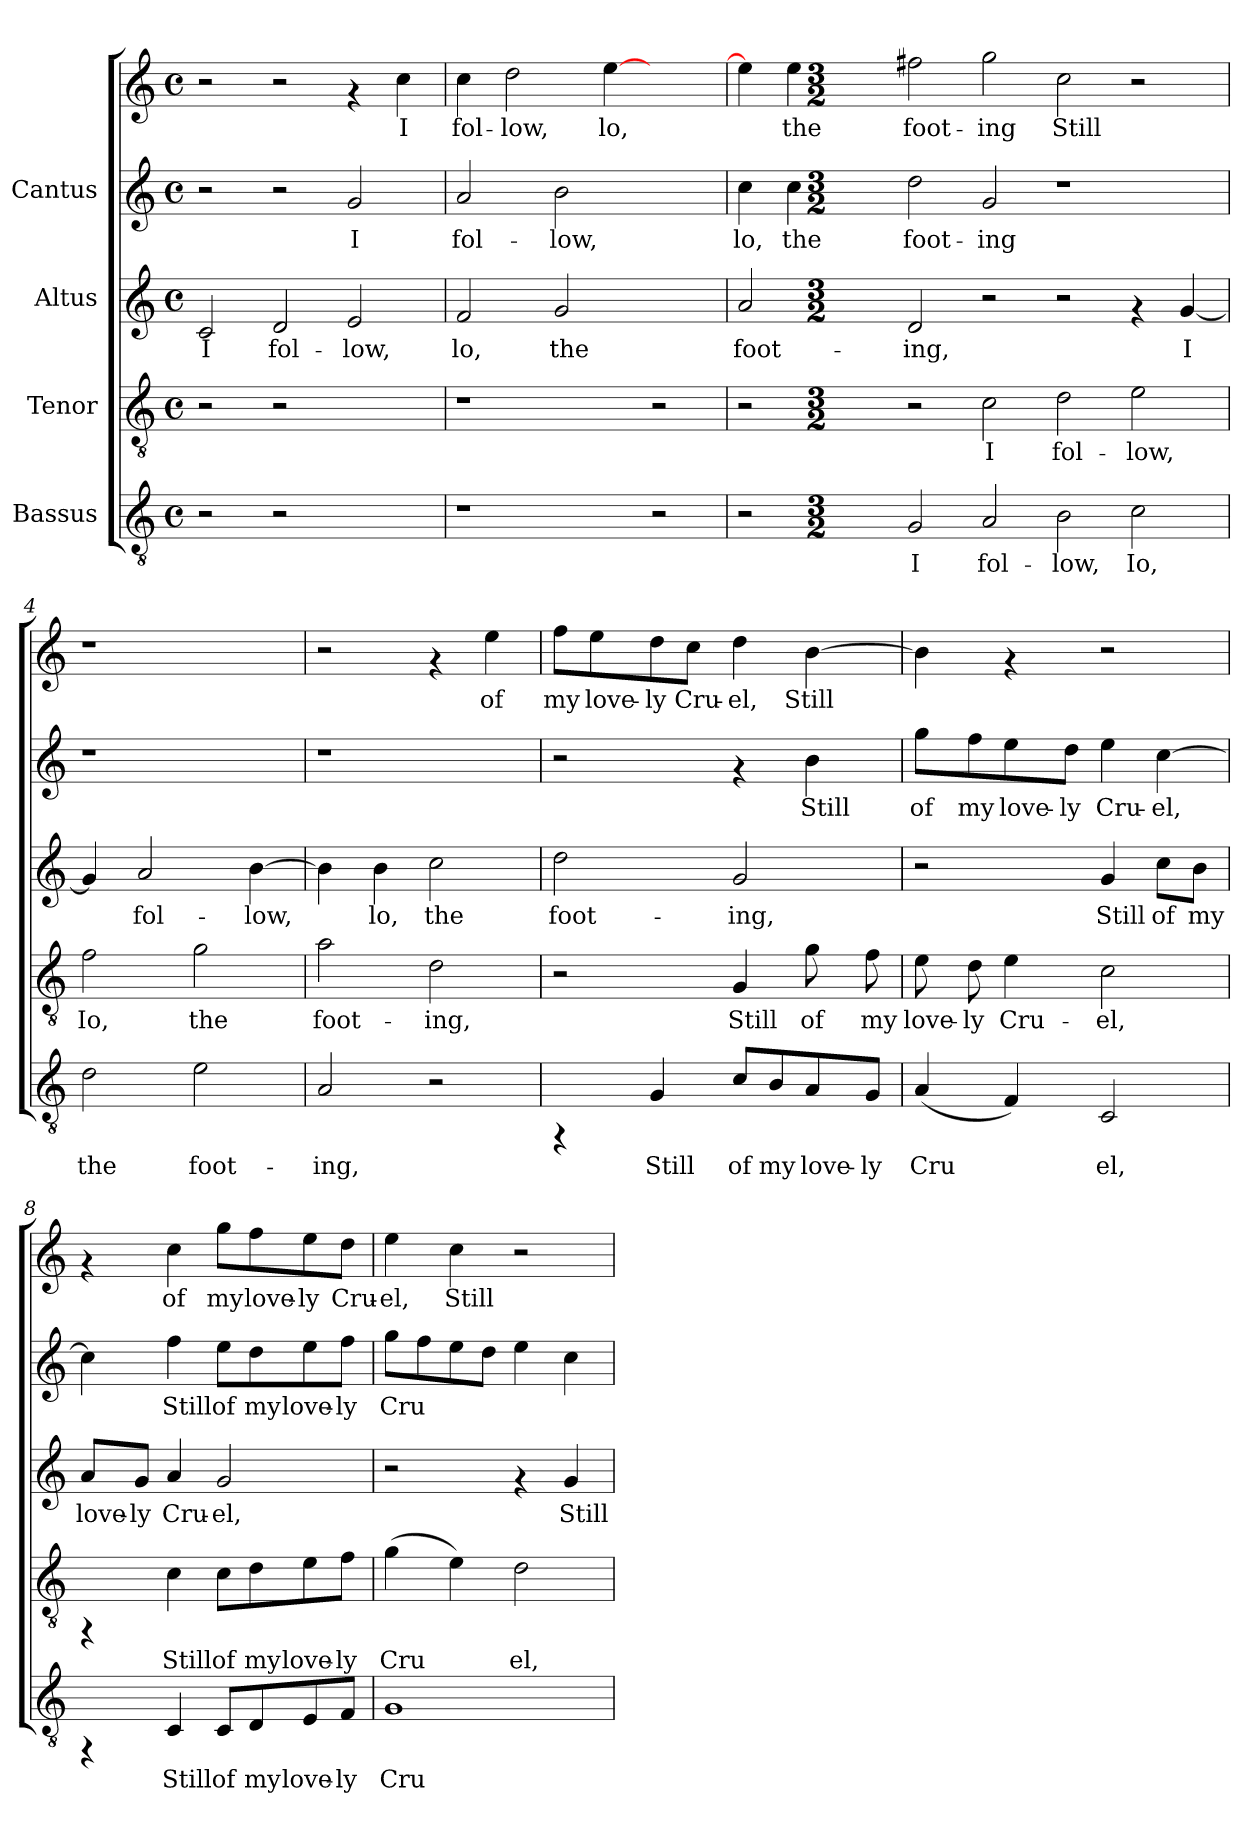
**kern	**text	**kern	**text	**kern	**text	**kern	**text	**kern	**text
*part4	*part4	*part3	*part3	*part2	*part2	*part1	*part1	*part1	*part1
*staff5	*staff5	*staff4	*staff4	*staff3	*staff3	*staff2	*staff2	*staff1	*staff1
*I"Bassus	*	*I"Tenor	*	*I"Altus	*	*I"Cantus	*	*	*
!!LO:PB:g=z
*stria5	*	*stria5	*	*stria5	*	*stria5	*	*stria5	*
*clefGv2	*	*clefGv2	*	*clefG2	*	*clefG2	*	*clefG2	*
*M4/4	*	*M4/4	*	*M4/4	*	*M4/4	*	*M4/4	*
*met(c)	*	*met(c)	*	*met(c)	*	*met(c)	*	*met(c)	*
*MM156	*	*MM156	*	*MM156	*	*MM156	*	*MM156	*
=1	=1	=1	=1	=1	=1	=1	=1	=1	=1
!	!	!	!	!	!LO:LY:b:cj	!	!	!	!
2r	.	2r	.	2c/	I	2r	.	2r	.
!	!	!	!	!	!LO:LY:b:cj	!	!	!	!
2r	.	2r	.	2d/	fol-	2r	.	2r	.
!	!	!	!	!	!LO:LY:b:cj	!	!LO:LY:b:cj	!	!
2ryy	.	2ryy	.	2e/	-low,	2g/	I	4rf	.
!	!	!	!	!	!	!	!	!	!LO:LY:b:cj
.	.	.	.	.	.	.	.	4cc\	I
=2	=2	=2	=2	=2	=2	=2	=2	=2	=2
!	!	!	!	!	!LO:LY:b:cj	!	!LO:LY:b:cj	!	!LO:LY:b:cj
1r	.	1r	.	2f/	lo,	2a/	fol-	4cc\	fol-
!	!	!	!	!	!	!	!	!	!LO:LY:b:cj
.	.	.	.	.	.	.	.	2dd\	-low,
!	!	!	!	!	!LO:LY:b:cj	!	!LO:LY:b:cj	!	!
.	.	.	.	2g/	the	2b\	-low,	.	.
!	!	!	!	!	!	!	!	!	!LO:LY:b:cj
.	.	.	.	.	.	.	.	[>4ee\	lo,
2r	.	2r	.	2ryy	.	2ryy	.	2ryy	.
=3	=3	=3	=3	=3	=3	=3	=3	=3	=3
!	!	!	!	!	!LO:LY:b:cj	!	!LO:LY:b:cj	!	!LO:LY:b:cj
2r	.	2r	.	2a/	foot-	4cc\	lo,	4ee\]	.
!	!	!	!	!	!	!	!LO:LY:b:cj	!	!LO:LY:b:cj
.	.	.	.	.	.	4cc\	the	4ee\	the
*M3/2	*	*M3/2	*	*M3/2	*	*M3/2	*	*M3/2	*
!	!LO:LY:b:cj	!	!	!	!LO:LY:b:cj	!	!LO:LY:b:cj	!	!LO:LY:b:cj
2G/	I	2r	.	2d/	-ing,	2dd\	foot-	2ff#X\	foot-
!	!LO:LY:b:cj	!	!LO:LY:b:cj	!	!	!	!LO:LY:b:cj	!	!LO:LY:b:cj
2A/	fol-	2c\	I	2r	.	2g/	-ing	2gg\	-ing
!	!LO:LY:b:cj	!	!LO:LY:b:cj	!	!	!	!	!	!LO:LY:b:cj
2B\	-low,	2d\	fol-	2r	.	1r	.	2cc\	Still
!	!LO:LY:b:cj	!	!LO:LY:b:cj	!	!	!	!	!	!
2c\	Io,	2e\	-low,	4rf	.	.	.	2r	.
!	!	!	!	!	!LO:LY:b:cj	!	!	!	!
.	.	.	.	[<4g/	I	.	.	.	.
=4	=4	=4	=4	=4	=4	=4	=4	=4	=4
!	!LO:LY:b:cj	!	!LO:LY:b:cj	!	!LO:LY:b:cj	!	!	!	!
2d\	the	2f\	Io,	4g/]	.	1r	.	1r	.
!	!	!	!	!	!LO:LY:b:cj	!	!	!	!
.	.	.	.	2a/	fol-	.	.	.	.
!	!LO:LY:b:cj	!	!LO:LY:b:cj	!	!	!	!	!	!
2e\	foot-	2g\	the	.	.	.	.	.	.
!	!	!	!	!	!LO:LY:b:cj	!	!	!	!
.	.	.	.	[>4b\	-low,	.	.	.	.
!!LO:LB:g=z
=5	=5	=5	=5	=5	=5	=5	=5	=5	=5
!	!LO:LY:b:cj	!	!LO:LY:b:cj	!	!LO:LY:b:cj	!	!	!	!
2A/	-ing,	2a\	foot-	4b\]	.	1r	.	2r	.
!	!	!	!	!	!LO:LY:b:cj	!	!	!	!
.	.	.	.	4b\	lo,	.	.	.	.
!	!	!	!LO:LY:b:cj	!	!LO:LY:b:cj	!	!	!	!
2r	.	2d\	-ing,	2cc\	the	.	.	4rf	.
!	!	!	!	!	!	!	!	!	!LO:LY:b:cj
.	.	.	.	.	.	.	.	4ee\	of
=6	=6	=6	=6	=6	=6	=6	=6	=6	=6
!	!	!	!	!	!LO:LY:b:cj	!	!	!	!LO:LY:b:cj
4rFF	.	2r	.	2dd\	foot-	2r	.	8ff\L	my
!	!	!	!	!	!	!	!	!	!LO:LY:b:cj
.	.	.	.	.	.	.	.	8ee\	love-
!	!LO:LY:b:cj	!	!	!	!	!	!	!	!LO:LY:b:cj
4G/	Still	.	.	.	.	.	.	8dd\	-ly
!	!	!	!	!	!	!	!	!	!LO:LY:b:cj
.	.	.	.	.	.	.	.	8cc\J	Cru-
!	!LO:LY:b:cj	!	!LO:LY:b:cj	!	!LO:LY:b:cj	!	!	!	!LO:LY:b:cj
8c/L	of	4G/	Still	2g/	-ing,	4rf	.	4dd\	-el,
!	!LO:LY:b:cj	!	!	!	!	!	!	!	!
8B/	my	.	.	.	.	.	.	.	.
!	!LO:LY:b:cj	!	!LO:LY:b:cj	!	!	!	!LO:LY:b:cj	!	!LO:LY:b:cj
8A/	love-	8g\	of	.	.	4b\	Still	[>4b\	Still
!	!LO:LY:b:cj	!	!LO:LY:b:cj	!	!	!	!	!	!
8G/J	-ly	8f\	my	.	.	.	.	.	.
=7	=7	=7	=7	=7	=7	=7	=7	=7	=7
!	!LO:LY:b:cj	!	!LO:LY:b:cj	!	!	!	!LO:LY:b:cj	!	!
(<4A/	Cru-	8e\	love-	2r	.	8gg\L	of	4b\]	.
!	!	!	!LO:LY:b:cj	!	!	!	!LO:LY:b:cj	!	!
.	.	8d\	-ly	.	.	8ff\	my	.	.
!	!LO:LY:b:cj	!	!LO:LY:b:cj	!	!	!	!LO:LY:b:cj	!	!
4F/)	-	4e\	Cru-	.	.	8ee\	love-	4rf	.
!	!	!	!	!	!	!	!LO:LY:b:cj	!	!
.	.	.	.	.	.	8dd\J	-ly	.	.
!	!LO:LY:b:cj	!	!LO:LY:b:cj	!	!LO:LY:b:cj	!	!LO:LY:b:cj	!	!
2C/	el,	2c\	-el,	4g/	Still	4ee\	Cru-	2r	.
!	!	!	!	!	!LO:LY:b:cj	!	!LO:LY:b:cj	!	!
.	.	.	.	8cc\L	of	[>4cc\	-el,	.	.
!	!	!	!	!	!LO:LY:b:cj	!	!	!	!
.	.	.	.	8b\J	my	.	.	.	.
=8	=8	=8	=8	=8	=8	=8	=8	=8	=8
!	!	!	!	!	!LO:LY:b:cj	!	!LO:LY:b:cj	!	!
4rFF	.	4rFF	.	8a/L	love-	4cc\]	-	4rf	.
!	!	!	!	!	!LO:LY:b:cj	!	!	!	!
.	.	.	.	8g/J	-ly	.	.	.	.
!	!LO:LY:b:cj	!	!LO:LY:b:cj	!	!LO:LY:b:cj	!	!LO:LY:b:cj	!	!LO:LY:b:cj
4C/	Still	4c\	Still	4a/	Cru-	4ff\	Still	4cc\	of
!	!LO:LY:b:cj	!	!LO:LY:b:cj	!	!LO:LY:b:cj	!	!LO:LY:b:cj	!	!LO:LY:b:cj
8C/L	of	8c\L	of	2g/	-el,	8ee\L	of	8gg\L	my
!	!LO:LY:b:cj	!	!LO:LY:b:cj	!	!	!	!LO:LY:b:cj	!	!LO:LY:b:cj
8D/	my	8d\	my	.	.	8dd\	my	8ff\	love-
!	!LO:LY:b:cj	!	!LO:LY:b:cj	!	!	!	!LO:LY:b:cj	!	!LO:LY:b:cj
8E/	love-	8e\	love-	.	.	8ee\	love-	8ee\	-ly
!	!LO:LY:b:cj	!	!LO:LY:b:cj	!	!	!	!LO:LY:b:cj	!	!LO:LY:b:cj
8F/J	-ly	8f\J	-ly	.	.	8ff\J	-ly	8dd\J	Cru-
!!LO:PB:g=z
=9	=9	=9	=9	=9	=9	=9	=9	=9	=9
!	!LO:LY:b:cj	!	!LO:LY:b:cj	!	!	!	!LO:LY:b:cj	!	!LO:LY:b:cj
1G	Cru-	(>4g\	Cru-	2r	.	8gg\L	Cru-	4ee\	el,
!	!	!	!	!	!	!	!LO:LY:b:cj	!	!
.	.	.	.	.	.	8ff\	--	.	.
!	!	!	!LO:LY:b:cj	!	!	!	!LO:LY:b:cj	!	!LO:LY:b:cj
.	.	4e\)	-	.	.	8ee\	--	4cc\	Still
!	!	!	!	!	!	!	!LO:LY:b:cj	!	!
.	.	.	.	.	.	8dd\J	--	.	.
!	!	!	!LO:LY:b:cj	!	!	!	!LO:LY:b:cj	!	!
.	.	2d\	el,	4rf	.	4ee\	--	2r	.
!	!	!	!	!	!LO:LY:b:cj	!	!LO:LY:b:cj	!	!
.	.	.	.	4g/	Still	4cc\	--	.	.
=	=	=	=	=	=	=	=	=	=
*-	*-	*-	*-	*-	*-	*-	*-	*-	*-
